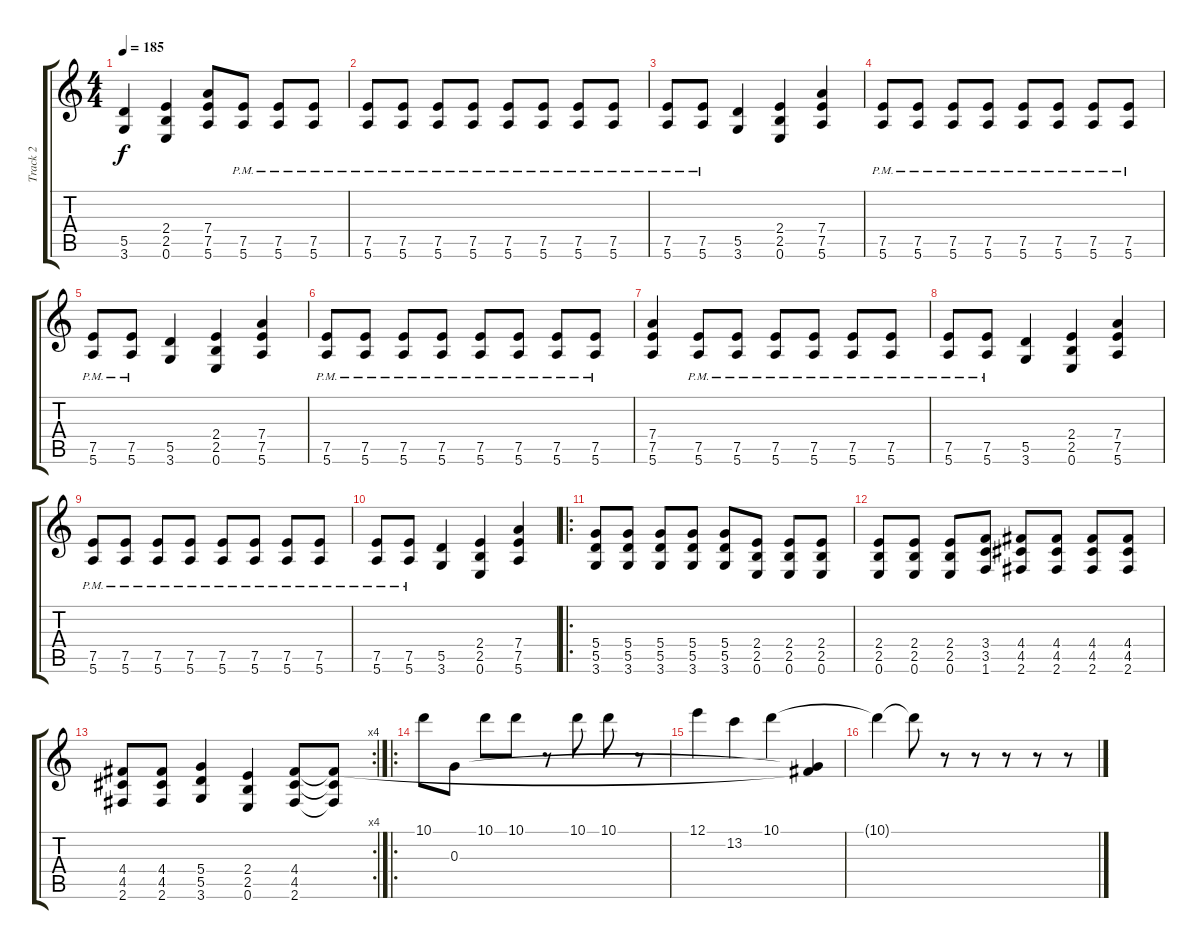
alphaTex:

\track ("Track 2" "Track 2") {instrument distortionguitar}
\staff {score tabs}
\tuning (E4 B3 G3 D3 A2 E2) {hide}
\ts (4 4)
\tempo 185
\clef g2
\ks c
(5.5 3.6).4{dy f} (2.4 2.5 0.6).4 (7.4 7.5 5.6).8 (7.5{pm} 5.6{pm}).8 (7.5{pm} 5.6{pm}).8 (7.5{pm} 5.6{pm}).8 |
(7.5{pm} 5.6{pm}).8 (7.5{pm} 5.6{pm}).8 (7.5{pm} 5.6{pm}).8 (7.5{pm} 5.6{pm}).8 (7.5{pm} 5.6{pm}).8 (7.5{pm} 5.6{pm}).8 (7.5{pm} 5.6{pm}).8 (7.5{pm} 5.6{pm}).8 |
(7.5{pm} 5.6{pm}).8 (7.5{pm} 5.6{pm}).8 (5.5 3.6).4 (2.4 2.5 0.6).4 (7.4 7.5 5.6).4 |
(7.5{pm} 5.6{pm}).8 (7.5{pm} 5.6{pm}).8 (7.5{pm} 5.6{pm}).8 (7.5{pm} 5.6{pm}).8 (7.5{pm} 5.6{pm}).8 (7.5{pm} 5.6{pm}).8 (7.5{pm} 5.6{pm}).8 (7.5{pm} 5.6{pm}).8 |
(7.5{pm} 5.6{pm}).8 (7.5{pm} 5.6{pm}).8 (5.5 3.6).4 (2.4 2.5 0.6).4 (7.4 7.5 5.6).4 |
(7.5{pm} 5.6{pm}).8 (7.5{pm} 5.6{pm}).8 (7.5{pm} 5.6{pm}).8 (7.5{pm} 5.6{pm}).8 (7.5{pm} 5.6{pm}).8 (7.5{pm} 5.6{pm}).8 (7.5{pm} 5.6{pm}).8 (7.5{pm} 5.6{pm}).8 |
(7.4 7.5 5.6).4 (7.5{pm} 5.6{pm}).8 (7.5{pm} 5.6{pm}).8 (7.5{pm} 5.6{pm}).8 (7.5{pm} 5.6{pm}).8 (7.5{pm} 5.6{pm}).8 (7.5{pm} 5.6{pm}).8 |
(7.5{pm} 5.6{pm}).8 (7.5{pm} 5.6{pm}).8 (5.5 3.6).4 (2.4 2.5 0.6).4 (7.4 7.5 5.6).4 |
(7.5{pm} 5.6{pm}).8 (7.5{pm} 5.6{pm}).8 (7.5{pm} 5.6{pm}).8 (7.5{pm} 5.6{pm}).8 (7.5{pm} 5.6{pm}).8 (7.5{pm} 5.6{pm}).8 (7.5{pm} 5.6{pm}).8 (7.5{pm} 5.6{pm}).8 |
(7.5{pm} 5.6{pm}).8 (7.5{pm} 5.6{pm}).8 (5.5 3.6).4 (2.4 2.5 0.6).4 (7.4 7.5 5.6).4 |
\ro
(5.4 5.5 3.6).8 (5.4 5.5 3.6).8 (5.4 5.5 3.6).8 (5.4 5.5 3.6).8 (5.4 5.5 3.6).8 (2.4 2.5 0.6).8 (2.4 2.5 0.6).8 (2.4 2.5 0.6).8 |
(2.4 2.5 0.6).8 (2.4 2.5 0.6).8 (2.4 2.5 0.6).8 (3.4 3.5 1.6).8 (4.4 4.5 2.6).8 (4.4 4.5 2.6).8 (4.4 4.5 2.6).8 (4.4 4.5 2.6).8 |
\rc 4
(4.4 4.5 2.6).8 (4.4 4.5 2.6).8 (5.4 5.5 3.6).4 (2.4 2.5 0.6).4 (4.4 4.5 2.6).8 (4.4{t} 4.5{t} 2.6{t}).8 |
\ro
10.1.8 0.3.8 10.1.8 10.1.8 r.8 10.1.8 10.1.8 r.8 |
12.1.4 13.2.4 10.1.4 (0.3{t} 4.4{t}).4 |
10.1{t}.4 10.1{t}.8 r.8 r.8 r.8 r.8 r.8
